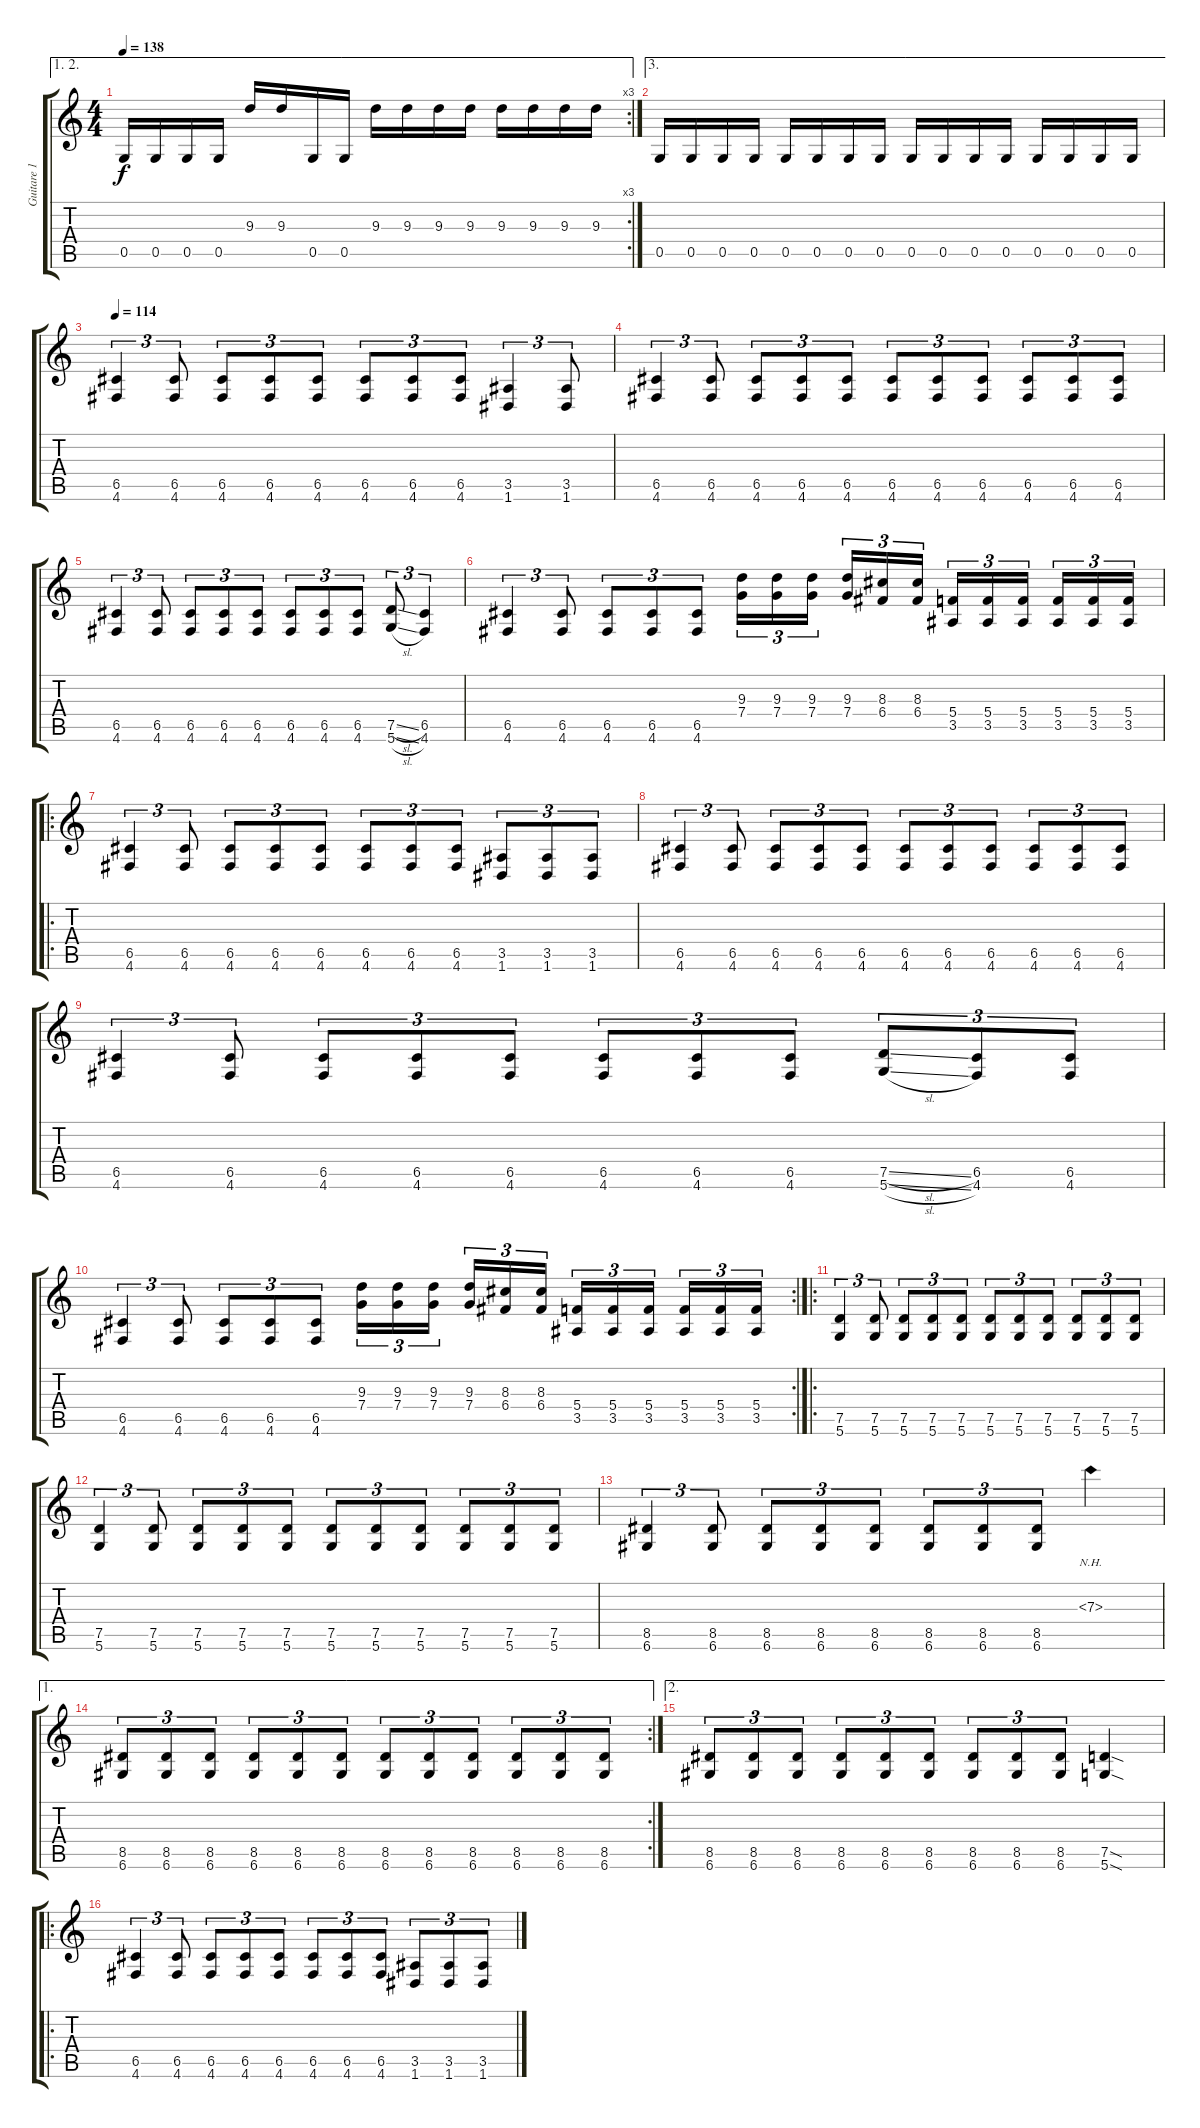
\track ("Guitare 1" "Guitare 1") {instrument distortionguitar}
\staff {score tabs}
\tuning (C4 G3 F3 C3 G2 D2) {hide}
\ae (1 2)
\rc 3
\ts (4 4)
\tempo 138
\clef g2
\ks c
0.5.16{dy f} 0.5.16 0.5.16 0.5.16 9.3.16 9.3.16 0.5.16 0.5.16 9.3.16 9.3.16 9.3.16 9.3.16 9.3.16 9.3.16 9.3.16 9.3.16 |
\ae 3
0.5.16 0.5.16 0.5.16 0.5.16 0.5.16 0.5.16 0.5.16 0.5.16 0.5.16 0.5.16 0.5.16 0.5.16 0.5.16 0.5.16 0.5.16 0.5.16 |
\tempo 114
(6.5 4.6).4{tu (3 2)} (6.5 4.6).8{tu (3 2)} (6.5 4.6).8{tu (3 2)} (6.5 4.6).8{tu (3 2)} (6.5 4.6).8{tu (3 2)} (6.5 4.6).8{tu (3 2)} (6.5 4.6).8{tu (3 2)} (6.5 4.6).8{tu (3 2)} (3.5 1.6).4{tu (3 2)} (3.5 1.6).8{tu (3 2)} |
(6.5 4.6).4{tu (3 2)} (6.5 4.6).8{tu (3 2)} (6.5 4.6).8{tu (3 2)} (6.5 4.6).8{tu (3 2)} (6.5 4.6).8{tu (3 2)} (6.5 4.6).8{tu (3 2)} (6.5 4.6).8{tu (3 2)} (6.5 4.6).8{tu (3 2)} (6.5 4.6).8{tu (3 2)} (6.5 4.6).8{tu (3 2)} (6.5 4.6).8{tu (3 2)} |
(6.5 4.6).4{tu (3 2)} (6.5 4.6).8{tu (3 2)} (6.5 4.6).8{tu (3 2)} (6.5 4.6).8{tu (3 2)} (6.5 4.6).8{tu (3 2)} (6.5 4.6).8{tu (3 2)} (6.5 4.6).8{tu (3 2)} (6.5 4.6).8{tu (3 2)} (7.5{sl} 5.6{sl}).8{tu (3 2)} (6.5 4.6).4{tu (3 2)} |
(6.5 4.6).4{tu (3 2)} (6.5 4.6).8{tu (3 2)} (6.5 4.6).8{tu (3 2)} (6.5 4.6).8{tu (3 2)} (6.5 4.6).8{tu (3 2)} (9.3 7.4).16{tu (3 2)} (9.3 7.4).16{tu (3 2)} (9.3 7.4).16{tu (3 2) beam splitsecondary} (9.3 7.4).16{tu (3 2)} (8.3 6.4).16{tu (3 2)} (8.3 6.4).16{tu (3 2)} (5.4 3.5).16{tu (3 2)} (5.4 3.5).16{tu (3 2)} (5.4 3.5).16{tu (3 2) beam splitsecondary} (5.4 3.5).16{tu (3 2)} (5.4 3.5).16{tu (3 2)} (5.4 3.5).16{tu (3 2)} |
\ro
(6.5 4.6).4{tu (3 2)} (6.5 4.6).8{tu (3 2)} (6.5 4.6).8{tu (3 2)} (6.5 4.6).8{tu (3 2)} (6.5 4.6).8{tu (3 2)} (6.5 4.6).8{tu (3 2)} (6.5 4.6).8{tu (3 2)} (6.5 4.6).8{tu (3 2)} (3.5 1.6).8{tu (3 2)} (3.5 1.6).8{tu (3 2)} (3.5 1.6).8{tu (3 2)} |
(6.5 4.6).4{tu (3 2)} (6.5 4.6).8{tu (3 2)} (6.5 4.6).8{tu (3 2)} (6.5 4.6).8{tu (3 2)} (6.5 4.6).8{tu (3 2)} (6.5 4.6).8{tu (3 2)} (6.5 4.6).8{tu (3 2)} (6.5 4.6).8{tu (3 2)} (6.5 4.6).8{tu (3 2)} (6.5 4.6).8{tu (3 2)} (6.5 4.6).8{tu (3 2)} |
(6.5 4.6).4{tu (3 2)} (6.5 4.6).8{tu (3 2)} (6.5 4.6).8{tu (3 2)} (6.5 4.6).8{tu (3 2)} (6.5 4.6).8{tu (3 2)} (6.5 4.6).8{tu (3 2)} (6.5 4.6).8{tu (3 2)} (6.5 4.6).8{tu (3 2)} (7.5{sl} 5.6{sl}).8{tu (3 2)} (6.5 4.6).8{tu (3 2)} (6.5 4.6).8{tu (3 2)} |
\rc 2
(6.5 4.6).4{tu (3 2)} (6.5 4.6).8{tu (3 2)} (6.5 4.6).8{tu (3 2)} (6.5 4.6).8{tu (3 2)} (6.5 4.6).8{tu (3 2)} (9.3 7.4).16{tu (3 2)} (9.3 7.4).16{tu (3 2)} (9.3 7.4).16{tu (3 2) beam splitsecondary} (9.3 7.4).16{tu (3 2)} (8.3 6.4).16{tu (3 2)} (8.3 6.4).16{tu (3 2)} (5.4 3.5).16{tu (3 2)} (5.4 3.5).16{tu (3 2)} (5.4 3.5).16{tu (3 2) beam splitsecondary} (5.4 3.5).16{tu (3 2)} (5.4 3.5).16{tu (3 2)} (5.4 3.5).16{tu (3 2)} |
\ro
(7.5 5.6).4{tu (3 2)} (7.5 5.6).8{tu (3 2)} (7.5 5.6).8{tu (3 2)} (7.5 5.6).8{tu (3 2)} (7.5 5.6).8{tu (3 2)} (7.5 5.6).8{tu (3 2)} (7.5 5.6).8{tu (3 2)} (7.5 5.6).8{tu (3 2)} (7.5 5.6).8{tu (3 2)} (7.5 5.6).8{tu (3 2)} (7.5 5.6).8{tu (3 2)} |
(7.5 5.6).4{tu (3 2)} (7.5 5.6).8{tu (3 2)} (7.5 5.6).8{tu (3 2)} (7.5 5.6).8{tu (3 2)} (7.5 5.6).8{tu (3 2)} (7.5 5.6).8{tu (3 2)} (7.5 5.6).8{tu (3 2)} (7.5 5.6).8{tu (3 2)} (7.5 5.6).8{tu (3 2)} (7.5 5.6).8{tu (3 2)} (7.5 5.6).8{tu (3 2)} |
(8.5 6.6).4{tu (3 2)} (8.5 6.6).8{tu (3 2)} (8.5 6.6).8{tu (3 2)} (8.5 6.6).8{tu (3 2)} (8.5 6.6).8{tu (3 2)} (8.5 6.6).8{tu (3 2)} (8.5 6.6).8{tu (3 2)} (8.5 6.6).8{tu (3 2)} 7.3{nh}.4 |
\ae 1
\rc 2
(8.5 6.6).8{tu (3 2)} (8.5 6.6).8{tu (3 2)} (8.5 6.6).8{tu (3 2)} (8.5 6.6).8{tu (3 2)} (8.5 6.6).8{tu (3 2)} (8.5 6.6).8{tu (3 2)} (8.5 6.6).8{tu (3 2)} (8.5 6.6).8{tu (3 2)} (8.5 6.6).8{tu (3 2)} (8.5 6.6).8{tu (3 2)} (8.5 6.6).8{tu (3 2)} (8.5 6.6).8{tu (3 2)} |
\ae 2
(8.5 6.6).8{tu (3 2)} (8.5 6.6).8{tu (3 2)} (8.5 6.6).8{tu (3 2)} (8.5 6.6).8{tu (3 2)} (8.5 6.6).8{tu (3 2)} (8.5 6.6).8{tu (3 2)} (8.5 6.6).8{tu (3 2)} (8.5 6.6).8{tu (3 2)} (8.5 6.6).8{tu (3 2)} (7.5{sod} 5.6{sod}).4 |
\ro
(6.5 4.6).4{tu (3 2)} (6.5 4.6).8{tu (3 2)} (6.5 4.6).8{tu (3 2)} (6.5 4.6).8{tu (3 2)} (6.5 4.6).8{tu (3 2)} (6.5 4.6).8{tu (3 2)} (6.5 4.6).8{tu (3 2)} (6.5 4.6).8{tu (3 2)} (3.5 1.6).8{tu (3 2)} (3.5 1.6).8{tu (3 2)} (3.5 1.6).8{tu (3 2)}
